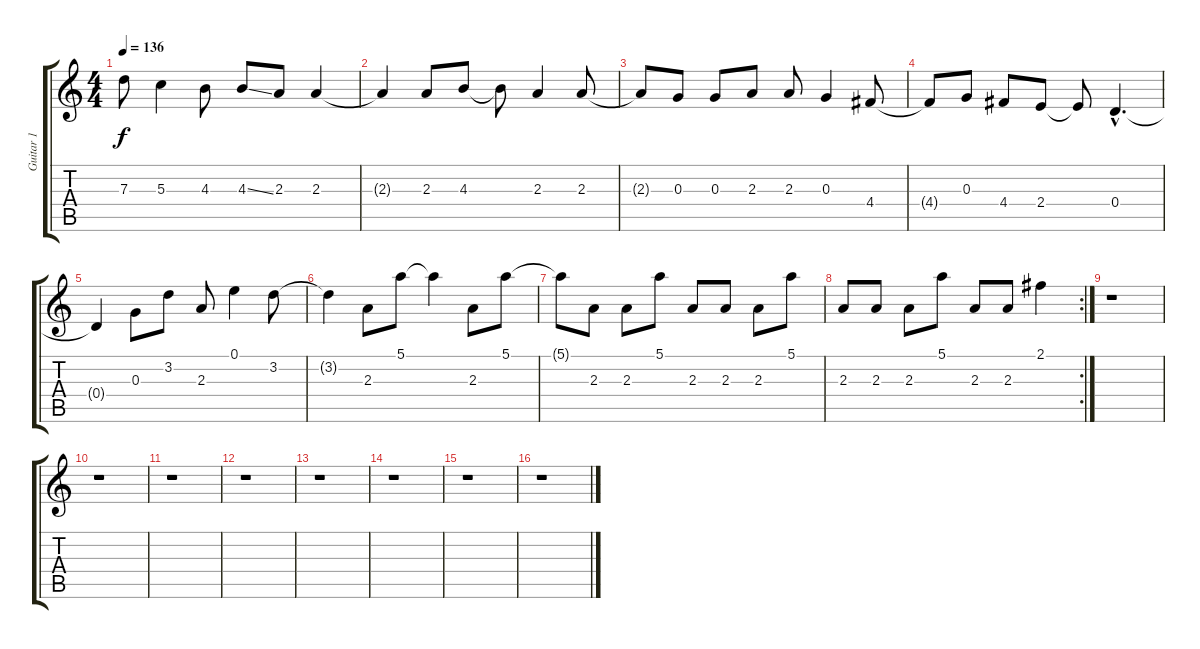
\track ("Guitar 1" "Guitar 1") {instrument distortionguitar}
\staff {score tabs}
\tuning (E4 B3 G3 D3 A2 E2) {hide}
\ts (4 4)
\tempo 136
\clef g2
\ks c
7.3.8{dy f} 5.3.4 4.3.8 4.3{ss}.8 2.3.8 2.3.4 |
2.3{t}.4 2.3.8 4.3.8 4.3{t}.8 2.3.4 2.3.8 |
2.3{t}.8 0.3.8 0.3.8 2.3.8 2.3.8 0.3.4 4.4.8 |
4.4{t}.8 0.3.8 4.4.8 2.4.8 2.4{t}.8 0.4{hac}.4{d} |
0.4{t}.4 0.3.8 3.2.8 2.3.8 0.1.4 3.2.8 |
3.2{t}.4 2.3.8 5.1.8 5.1{t}.4 2.3.8 5.1.8 |
5.1{t}.8 2.3.8 2.3.8 5.1.8 2.3.8 2.3.8 2.3.8 5.1.8 |
\rc 2
2.3.8 2.3.8 2.3.8 5.1.8 2.3.8 2.3.8 2.1.4 |
r.1 |
r.1 |
r.1 |
r.1 |
r.1 |
r.1 |
r.1 |
r.1
